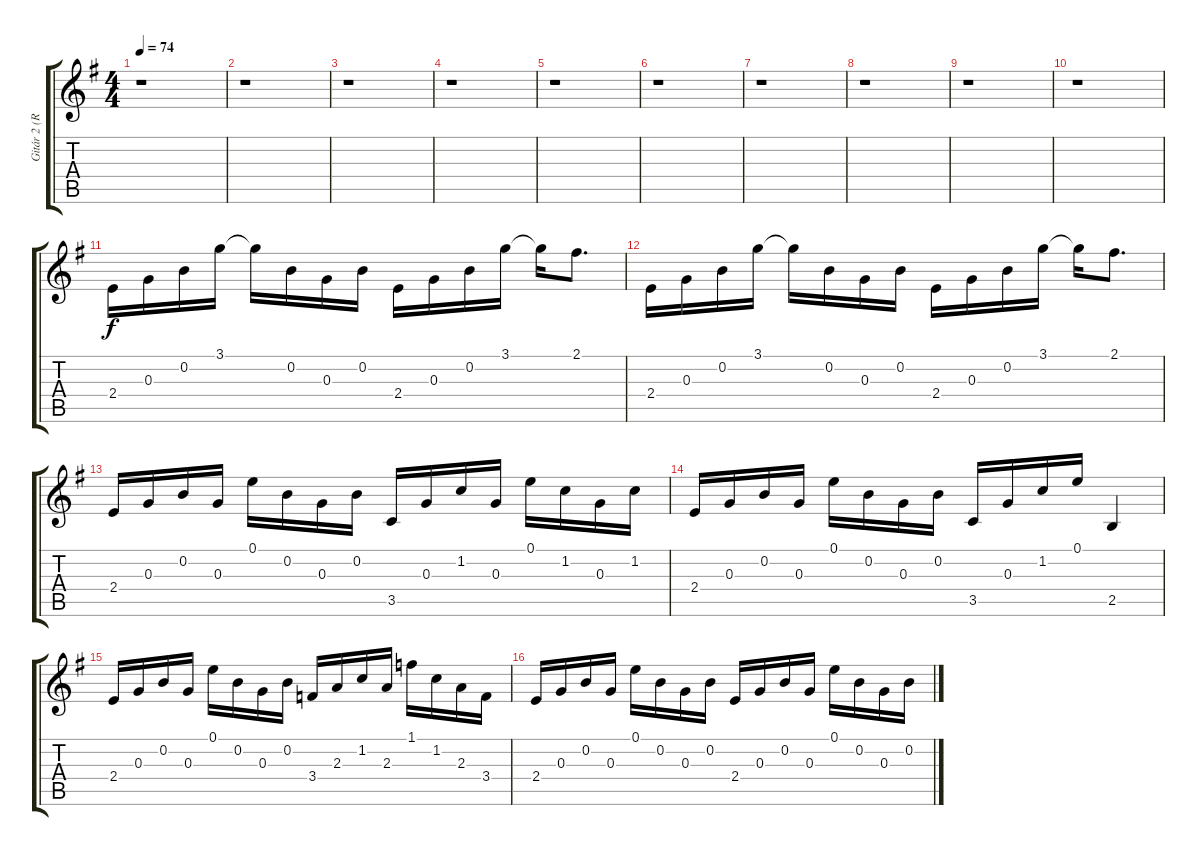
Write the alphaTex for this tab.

\track ("Gitár 2 (Ritchie Blackmore)" "Gitár 2 (R") {instrument acousticguitarsteel}
\staff {score tabs}
\tuning (E4 B3 G3 D3 A2 E2) {hide}
\ts (4 4)
\tempo 74
\clef g2
\ks g
r.1{dy f instrument acousticguitarsteel} |
r.1 |
r.1 |
r.1 |
r.1 |
r.1 |
r.1 |
r.1 |
r.1 |
r.1 |
2.4.16 0.3.16 0.2.16 3.1.16 3.1{t}.16 0.2.16 0.3.16 0.2.16 2.4.16 0.3.16 0.2.16 3.1.16 3.1{t}.16 2.1.8{d} |
2.4.16 0.3.16 0.2.16 3.1.16 3.1{t}.16 0.2.16 0.3.16 0.2.16 2.4.16 0.3.16 0.2.16 3.1.16 3.1{t}.16 2.1.8{d} |
2.4.16 0.3.16 0.2.16 0.3.16 0.1.16 0.2.16 0.3.16 0.2.16 3.5.16 0.3.16 1.2.16 0.3.16 0.1.16 1.2.16 0.3.16 1.2.16 |
2.4.16 0.3.16 0.2.16 0.3.16 0.1.16 0.2.16 0.3.16 0.2.16 3.5.16 0.3.16 1.2.16 0.1.16 2.5.4 |
2.4.16 0.3.16 0.2.16 0.3.16 0.1.16 0.2.16 0.3.16 0.2.16 3.4.16 2.3.16 1.2.16 2.3.16 1.1.16 1.2.16 2.3.16 3.4.16 |
2.4.16 0.3.16 0.2.16 0.3.16 0.1.16 0.2.16 0.3.16 0.2.16 2.4.16 0.3.16 0.2.16 0.3.16 0.1.16 0.2.16 0.3.16 0.2.16
